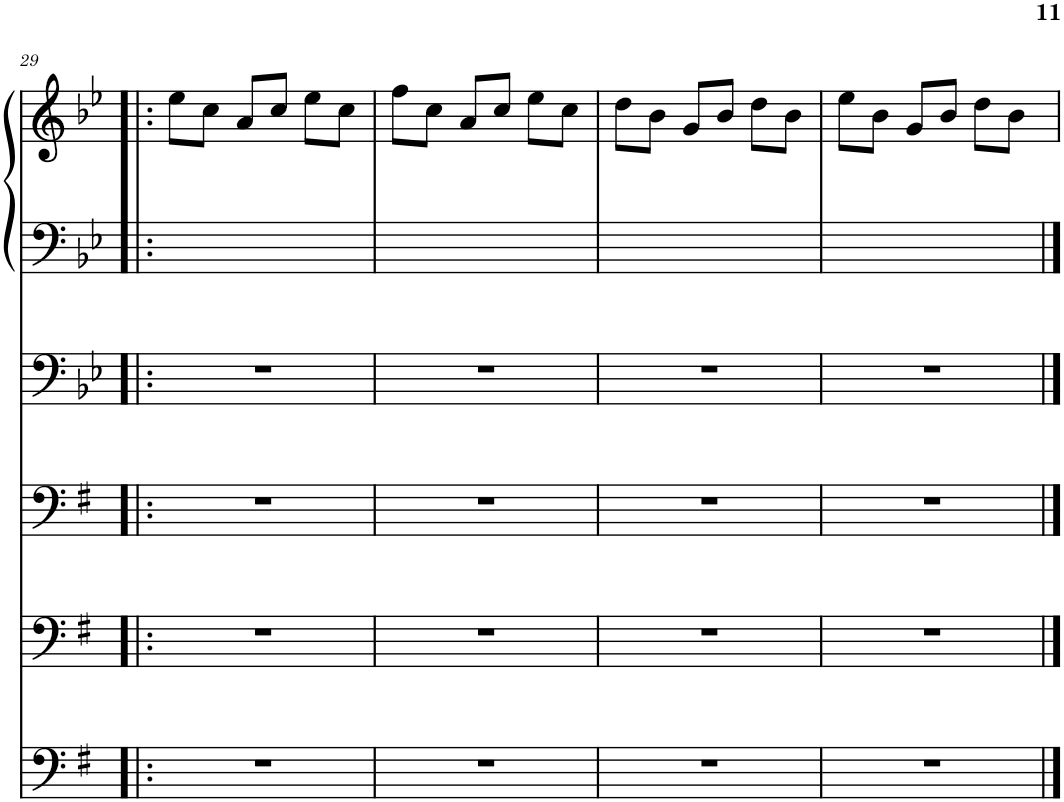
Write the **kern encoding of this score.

**kern	**kern	**kern	**kern	**kern	**kern
*part5	*part4	*part3	*part2	*part1	*part1
*staff6	*staff5	*staff4	*staff3	*staff2	*staff1
*I"Voice	*I"Piano	*I"Piano	*I"Piano	*I"Piano	*
*I'V	*I'Pno	*I'Pno	*I'Pno	*I'Pno	*
!!LO:PB:g=z
*clefF4	*clefF4	*clefF4	*clefF4	*clefF4	*clefG2
*k[f#]	*k[f#]	*k[f#]	*k[b-e-]	*k[b-e-]	*k[b-e-]
*	*	*	*	*M3/4	*M3/4
=29!|:	=29!|:	=29!|:	=29!|:	=29!|:	=29!|:
1r	1r	1r	1r	2.ryy	8ee-\L
.	.	.	.	.	8cc\J
.	.	.	.	.	8a/L
.	.	.	.	.	8cc/J
.	.	.	.	.	8ee-\L
.	.	.	.	.	8cc\J
.	.	.	.	4ryy	4ryy
=30	=30	=30	=30	=30	=30
1r	1r	1r	1r	2.ryy	8ff\L
.	.	.	.	.	8cc\J
.	.	.	.	.	8a/L
.	.	.	.	.	8cc/J
.	.	.	.	.	8ee-\L
.	.	.	.	.	8cc\J
.	.	.	.	4ryy	4ryy
=31	=31	=31	=31	=31	=31
1r	1r	1r	1r	2.ryy	8dd\L
.	.	.	.	.	8b-\J
.	.	.	.	.	8g/L
.	.	.	.	.	8b-/J
.	.	.	.	.	8dd\L
.	.	.	.	.	8b-\J
.	.	.	.	4ryy	4ryy
=32	=32	=32	=32	=32	=32
1r	1r	1r	1r	2.ryy	8ee-\L
.	.	.	.	.	8b-\J
.	.	.	.	.	8g/L
.	.	.	.	.	8b-/J
.	.	.	.	.	8dd\L
.	.	.	.	.	8b-\J
.	.	.	.	4ryy	4ryy
=	=	=	=	=	=
*-	*-	*-	*-	*-	*-
